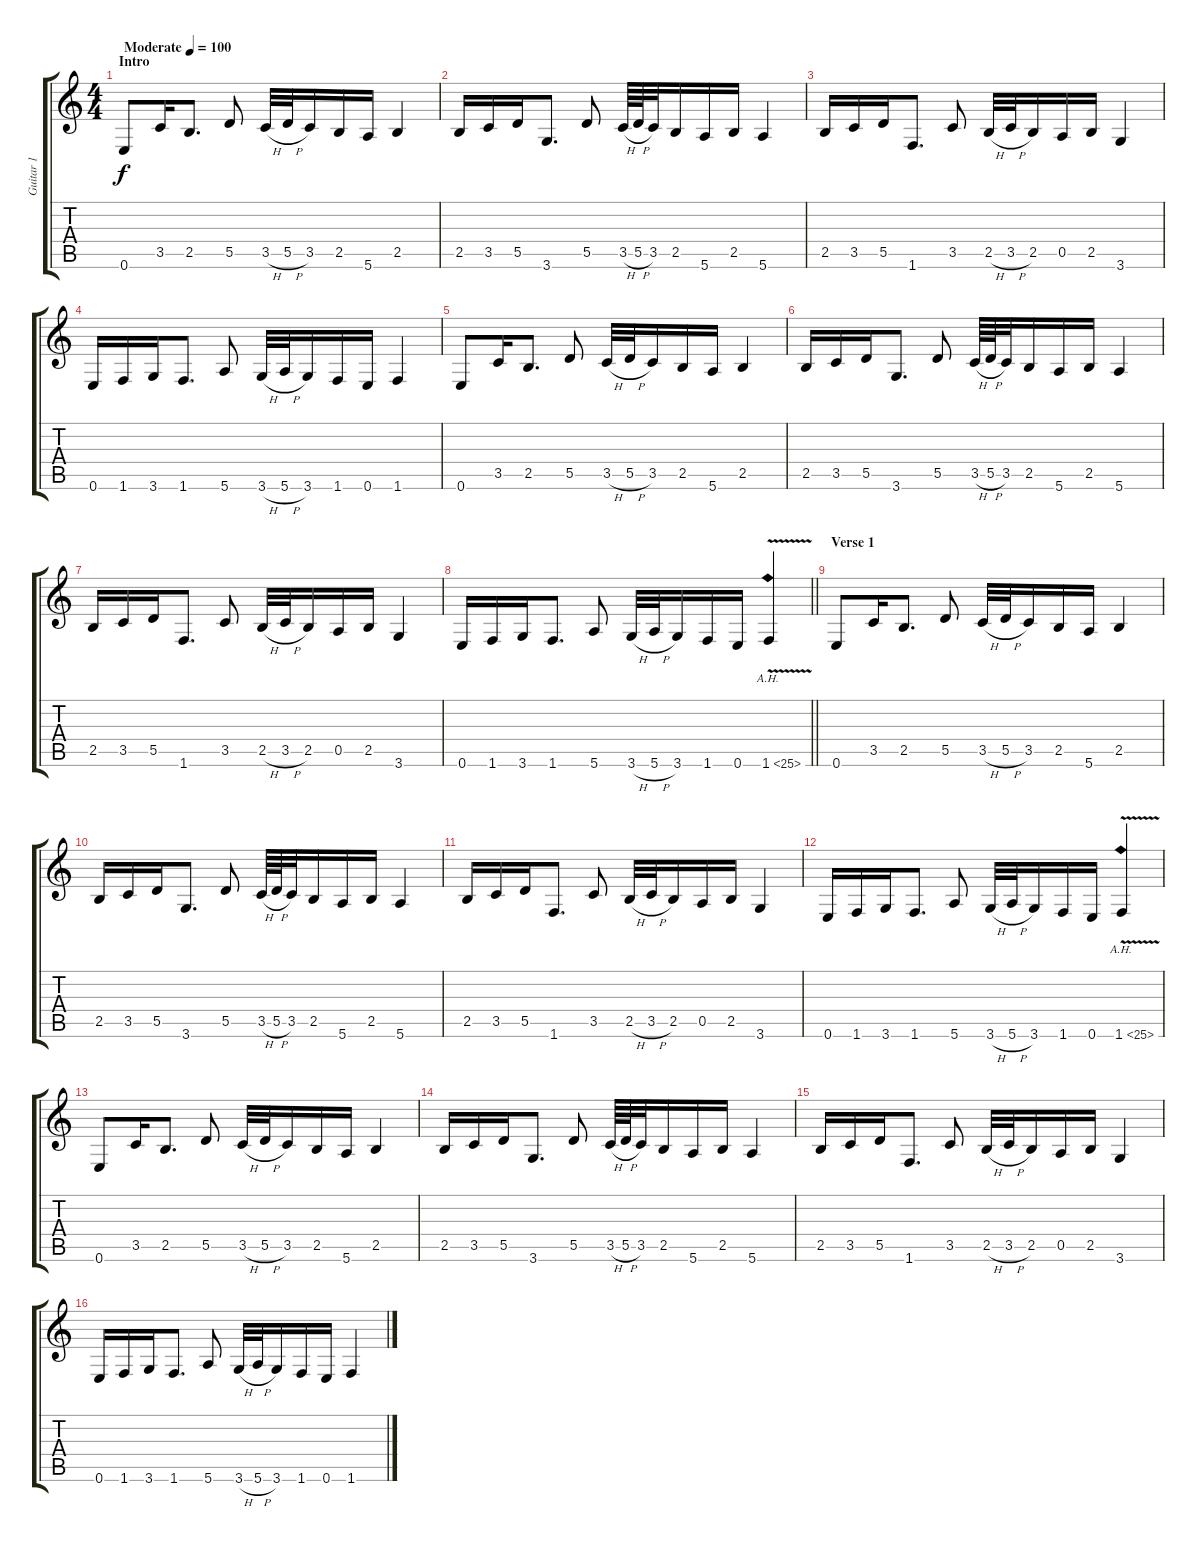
\track ("Guitar 1" "Guitar 1") {instrument distortionguitar}
\staff {score tabs}
\tuning (E4 B3 G3 D3 A2 E2) {hide}
\ts (4 4)
\section ("" "Intro")
\tempo (100 "Moderate")
\clef g2
\ks c
0.6.8{dy f instrument distortionguitar} 3.5.16 2.5.8{d} 5.5.8 3.5{h}.32 5.5{h}.32 3.5.16 2.5.16 5.6.16 2.5.4 |
2.5.16 3.5.16 5.5.16 3.6.8{d} 5.5.8 3.5{h}.64 5.5{h}.64 3.5.32 2.5.16 5.6.16 2.5.16 5.6.4 |
2.5.16 3.5.16 5.5.16 1.6.8{d} 3.5.8 2.5{h}.32 3.5{h}.32 2.5.16 0.5.16 2.5.16 3.6.4 |
0.6.16 1.6.16 3.6.16 1.6.8{d} 5.6.8 3.6{h}.32 5.6{h}.32 3.6.16 1.6.16 0.6.16 1.6.4 |
0.6.8 3.5.16 2.5.8{d} 5.5.8 3.5{h}.32 5.5{h}.32 3.5.16 2.5.16 5.6.16 2.5.4 |
2.5.16 3.5.16 5.5.16 3.6.8{d} 5.5.8 3.5{h}.64 5.5{h}.64 3.5.32 2.5.16 5.6.16 2.5.16 5.6.4 |
2.5.16 3.5.16 5.5.16 1.6.8{d} 3.5.8 2.5{h}.32 3.5{h}.32 2.5.16 0.5.16 2.5.16 3.6.4 |
\barLineRight lightlight
0.6.16 1.6.16 3.6.16 1.6.8{d} 5.6.8 3.6{h}.32 5.6{h}.32 3.6.16 1.6.16 0.6.16 1.6{ah 24 v}.4 |
\section ("" "Verse 1")
0.6.8 3.5.16 2.5.8{d} 5.5.8 3.5{h}.32 5.5{h}.32 3.5.16 2.5.16 5.6.16 2.5.4 |
2.5.16 3.5.16 5.5.16 3.6.8{d} 5.5.8 3.5{h}.64 5.5{h}.64 3.5.32 2.5.16 5.6.16 2.5.16 5.6.4 |
2.5.16 3.5.16 5.5.16 1.6.8{d} 3.5.8 2.5{h}.32 3.5{h}.32 2.5.16 0.5.16 2.5.16 3.6.4 |
0.6.16 1.6.16 3.6.16 1.6.8{d} 5.6.8 3.6{h}.32 5.6{h}.32 3.6.16 1.6.16 0.6.16 1.6{ah 24 v}.4 |
0.6.8 3.5.16 2.5.8{d} 5.5.8 3.5{h}.32 5.5{h}.32 3.5.16 2.5.16 5.6.16 2.5.4 |
2.5.16 3.5.16 5.5.16 3.6.8{d} 5.5.8 3.5{h}.64 5.5{h}.64 3.5.32 2.5.16 5.6.16 2.5.16 5.6.4 |
2.5.16 3.5.16 5.5.16 1.6.8{d} 3.5.8 2.5{h}.32 3.5{h}.32 2.5.16 0.5.16 2.5.16 3.6.4 |
0.6.16 1.6.16 3.6.16 1.6.8{d} 5.6.8 3.6{h}.32 5.6{h}.32 3.6.16 1.6.16 0.6.16 1.6.4
